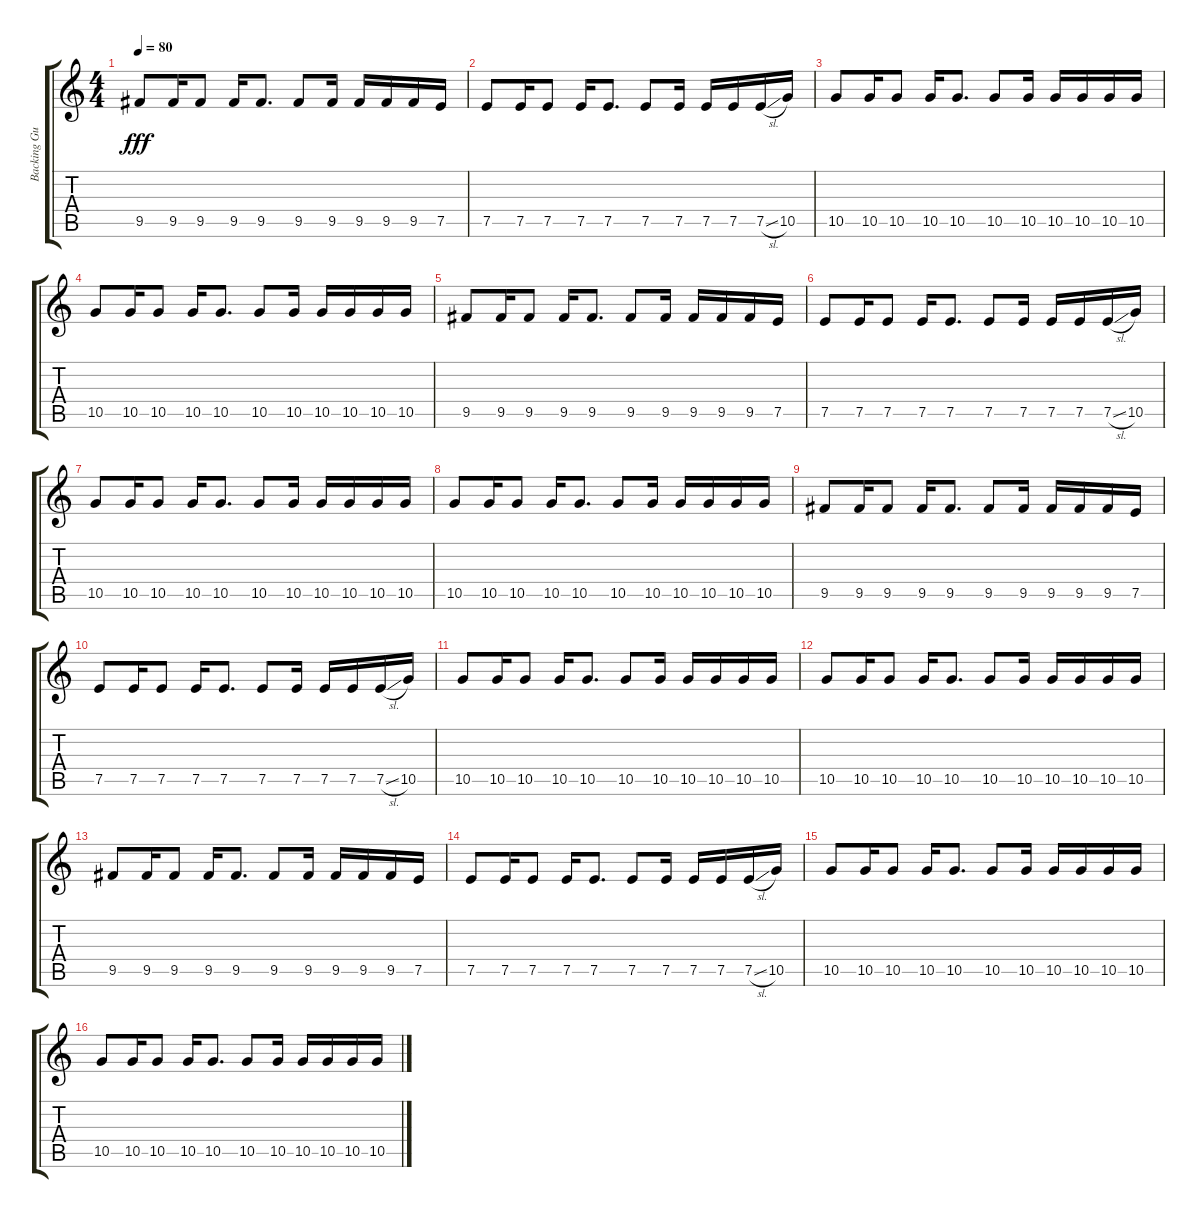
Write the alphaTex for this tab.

\track ("Backing Guitar Clean (kjartan sveinsson)" "Backing Gu") {instrument electricguitarclean}
\staff {score tabs}
\tuning (E4 B3 G3 D3 A2 E2) {hide}
\ts (4 4)
\tempo 80
\clef g2
\ks c
9.5.8{dy fff} 9.5.16 9.5.8 9.5.16 9.5.8{d} 9.5.8 9.5.16 9.5.16 9.5.16 9.5.16 7.5.16 |
7.5.8 7.5.16 7.5.8 7.5.16 7.5.8{d} 7.5.8 7.5.16 7.5.16 7.5.16 7.5{sl}.16 10.5.16 |
10.5.8 10.5.16 10.5.8 10.5.16 10.5.8{d} 10.5.8 10.5.16 10.5.16 10.5.16 10.5.16 10.5.16 |
10.5.8 10.5.16 10.5.8 10.5.16 10.5.8{d} 10.5.8 10.5.16 10.5.16 10.5.16 10.5.16 10.5.16 |
9.5.8 9.5.16 9.5.8 9.5.16 9.5.8{d} 9.5.8 9.5.16 9.5.16 9.5.16 9.5.16 7.5.16 |
7.5.8 7.5.16 7.5.8 7.5.16 7.5.8{d} 7.5.8 7.5.16 7.5.16 7.5.16 7.5{sl}.16 10.5.16 |
10.5.8 10.5.16 10.5.8 10.5.16 10.5.8{d} 10.5.8 10.5.16 10.5.16 10.5.16 10.5.16 10.5.16 |
10.5.8 10.5.16 10.5.8 10.5.16 10.5.8{d} 10.5.8 10.5.16 10.5.16 10.5.16 10.5.16 10.5.16 |
9.5.8 9.5.16 9.5.8 9.5.16 9.5.8{d} 9.5.8 9.5.16 9.5.16 9.5.16 9.5.16 7.5.16 |
7.5.8 7.5.16 7.5.8 7.5.16 7.5.8{d} 7.5.8 7.5.16 7.5.16 7.5.16 7.5{sl}.16 10.5.16 |
10.5.8 10.5.16 10.5.8 10.5.16 10.5.8{d} 10.5.8 10.5.16 10.5.16 10.5.16 10.5.16 10.5.16 |
10.5.8 10.5.16 10.5.8 10.5.16 10.5.8{d} 10.5.8 10.5.16 10.5.16 10.5.16 10.5.16 10.5.16 |
9.5.8 9.5.16 9.5.8 9.5.16 9.5.8{d} 9.5.8 9.5.16 9.5.16 9.5.16 9.5.16 7.5.16 |
7.5.8 7.5.16 7.5.8 7.5.16 7.5.8{d} 7.5.8 7.5.16 7.5.16 7.5.16 7.5{sl}.16 10.5.16 |
10.5.8 10.5.16 10.5.8 10.5.16 10.5.8{d} 10.5.8 10.5.16 10.5.16 10.5.16 10.5.16 10.5.16 |
10.5.8 10.5.16 10.5.8 10.5.16 10.5.8{d} 10.5.8 10.5.16 10.5.16 10.5.16 10.5.16 10.5.16
